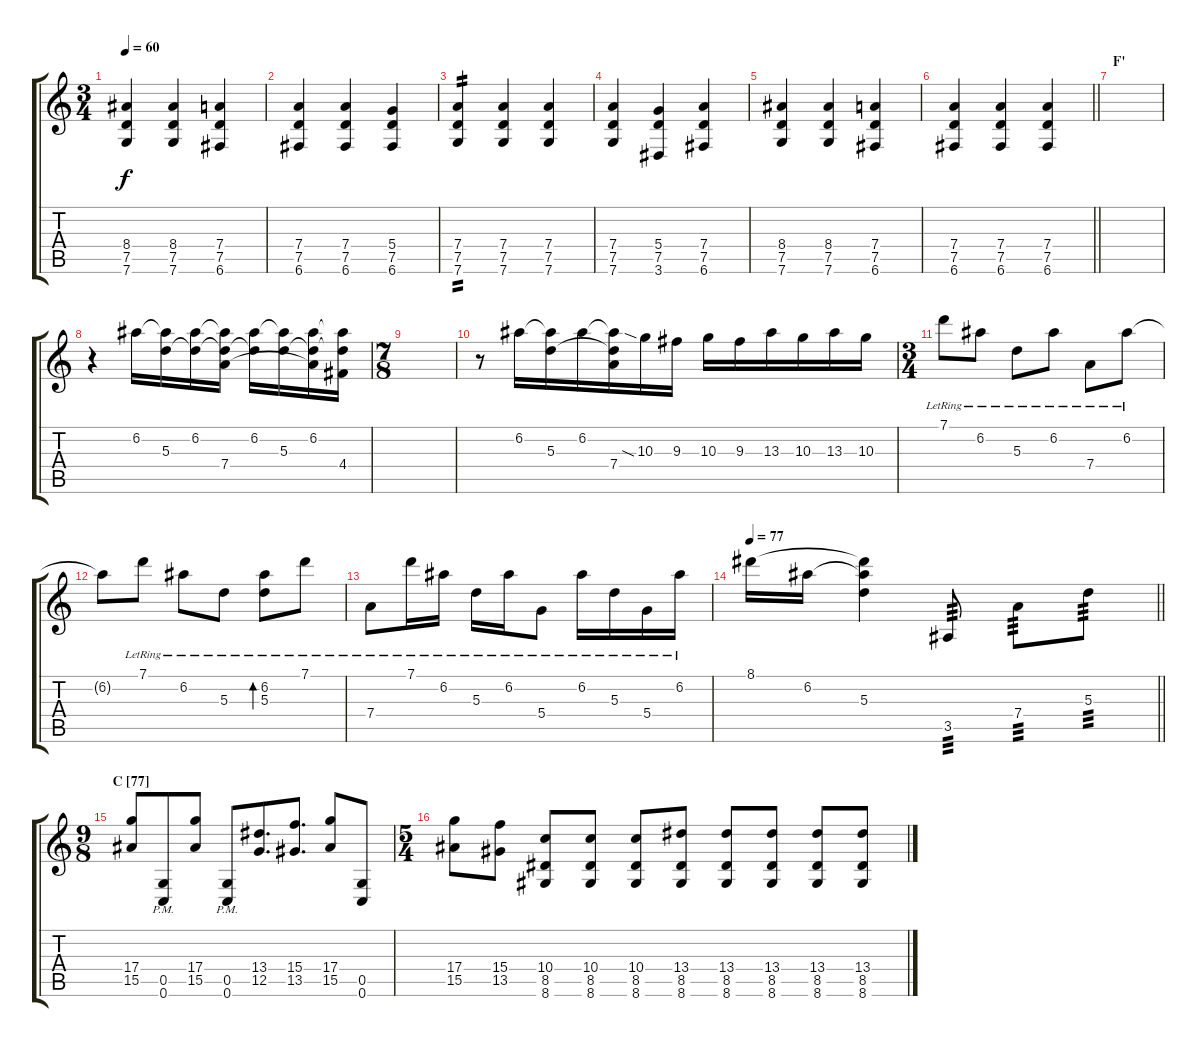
\track "" {instrument overdrivenguitar}
\staff {score tabs}
\tuning (G4 E4 A3 D3 G2 C2) {hide}
\ts (3 4)
\tempo 60
\clef g2
\ks c
(8.4 7.5 7.6).4{dy f} (8.4 7.5 7.6).4 (7.4 7.5 6.6).4 |
(7.4 7.5 6.6).4 (7.4 7.5 6.6).4 (5.4 7.5 6.6).4 |
(7.4 7.5 7.6).4{tp 2} (7.4 7.5 7.6).4 (7.4 7.5 7.6).4 |
(7.4 7.5 7.6).4 (5.4 7.5 3.6).4 (7.4 7.5 6.6).4 |
(8.4 7.5 7.6).4 (8.4 7.5 7.6).4 (7.4 7.5 6.6).4 |
\barLineRight lightlight
(7.4 7.5 6.6).4 (7.4 7.5 6.6).4 (7.4 7.5 6.6).4 |
\section ("" "F'")
|
r.4 6.2.16 (6.2{t} 5.3).16 (6.2 5.3{t}).16 (6.2{t} 5.3{t} 7.4).16 (6.2 5.3{t}).16 (6.2{t} 5.3).16 (6.2 5.3{t} 7.4{t}).16 (6.2{t} 5.3{t} 4.4).16 |
\ts (7 8)
|
r.8 6.2.16 (6.2{t} 5.3).16 6.2.16 (6.2{t} 5.3{t} 7.4).16 10.3{sia}.16 9.3.16 10.3.16 9.3.16 13.3.16 10.3.16 13.3.16 10.3.16 |
\ts (3 4)
7.1{lr}.8 6.2{lr}.8 5.3{lr}.8 6.2{lr}.8 7.4{lr}.8 6.2{lr}.8 |
6.2{t}.8 7.1{lr}.8 6.2{lr}.8 5.3{lr}.8 (6.2{lr} 5.3{lr}).8{bd 60} 7.1{lr}.8 |
7.4{lr}.8 7.1{lr}.16 6.2{lr}.16 5.3{lr}.16 6.2{lr}.16 5.4{lr}.8 6.2{lr}.16 5.3{lr}.16 5.4{lr}.16 6.2{lr}.16 |
\tempo 77
\barLineRight lightlight
8.1.16 6.2.16 (8.1{t} 6.2{t} 5.3).4 3.5.8{tp 3} 7.4.8{tp 3} 5.3.8{tp 3} |
\ts (9 8)
\section ("" "C [77]")
(17.4 15.5).8 (0.5{pm} 0.6{pm}).8 (17.4 15.5).8 (0.5{pm} 0.6{pm}).8 (13.4 12.5).8{d} (15.4 13.5).8{d} (17.4 15.5).8 (0.5 0.6).8 |
\ts (5 4)
(17.4 15.5).8 (15.4 13.5).8 (10.4 8.5 8.6).8 (10.4 8.5 8.6).8 (10.4 8.5 8.6).8 (13.4 8.5 8.6).8 (13.4 8.5 8.6).8 (13.4 8.5 8.6).8 (13.4 8.5 8.6).8 (13.4 8.5 8.6).8
